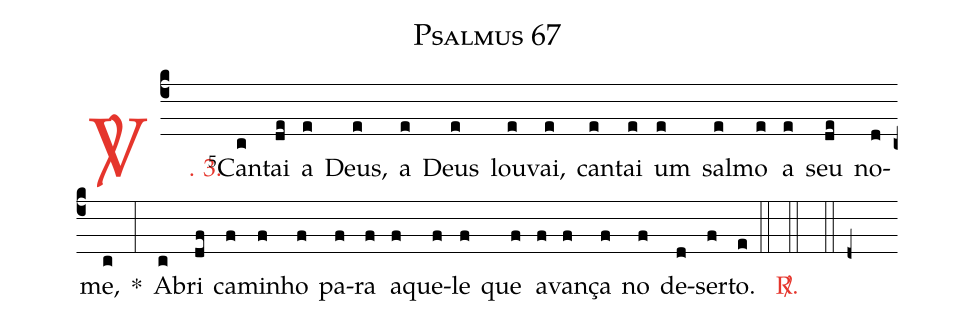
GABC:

name: Psalmus 67;
%%
(c4)

<c><sp>V/</sp>. 3.</c>() <v>\VSup{5}</v>Can(c)tai(de) a(e) Deus,(e) a(e) Deus(e) lou(e)vai,(e) can(e)tai(e) um(e) sal(e)mo(e) a(e) seu(de) no(d)me,(c) *(:) A(c)bri(df) ca(f)mi(f)nho(f) pa(f)ra(f) a(f)que(f)le(f) que(f) a(f)van(f)ça(f) no(f) de(d)ser(f)to.(e)

(::)

<c><sp>R/</sp>.</c>(::)

(::)

(d+)
